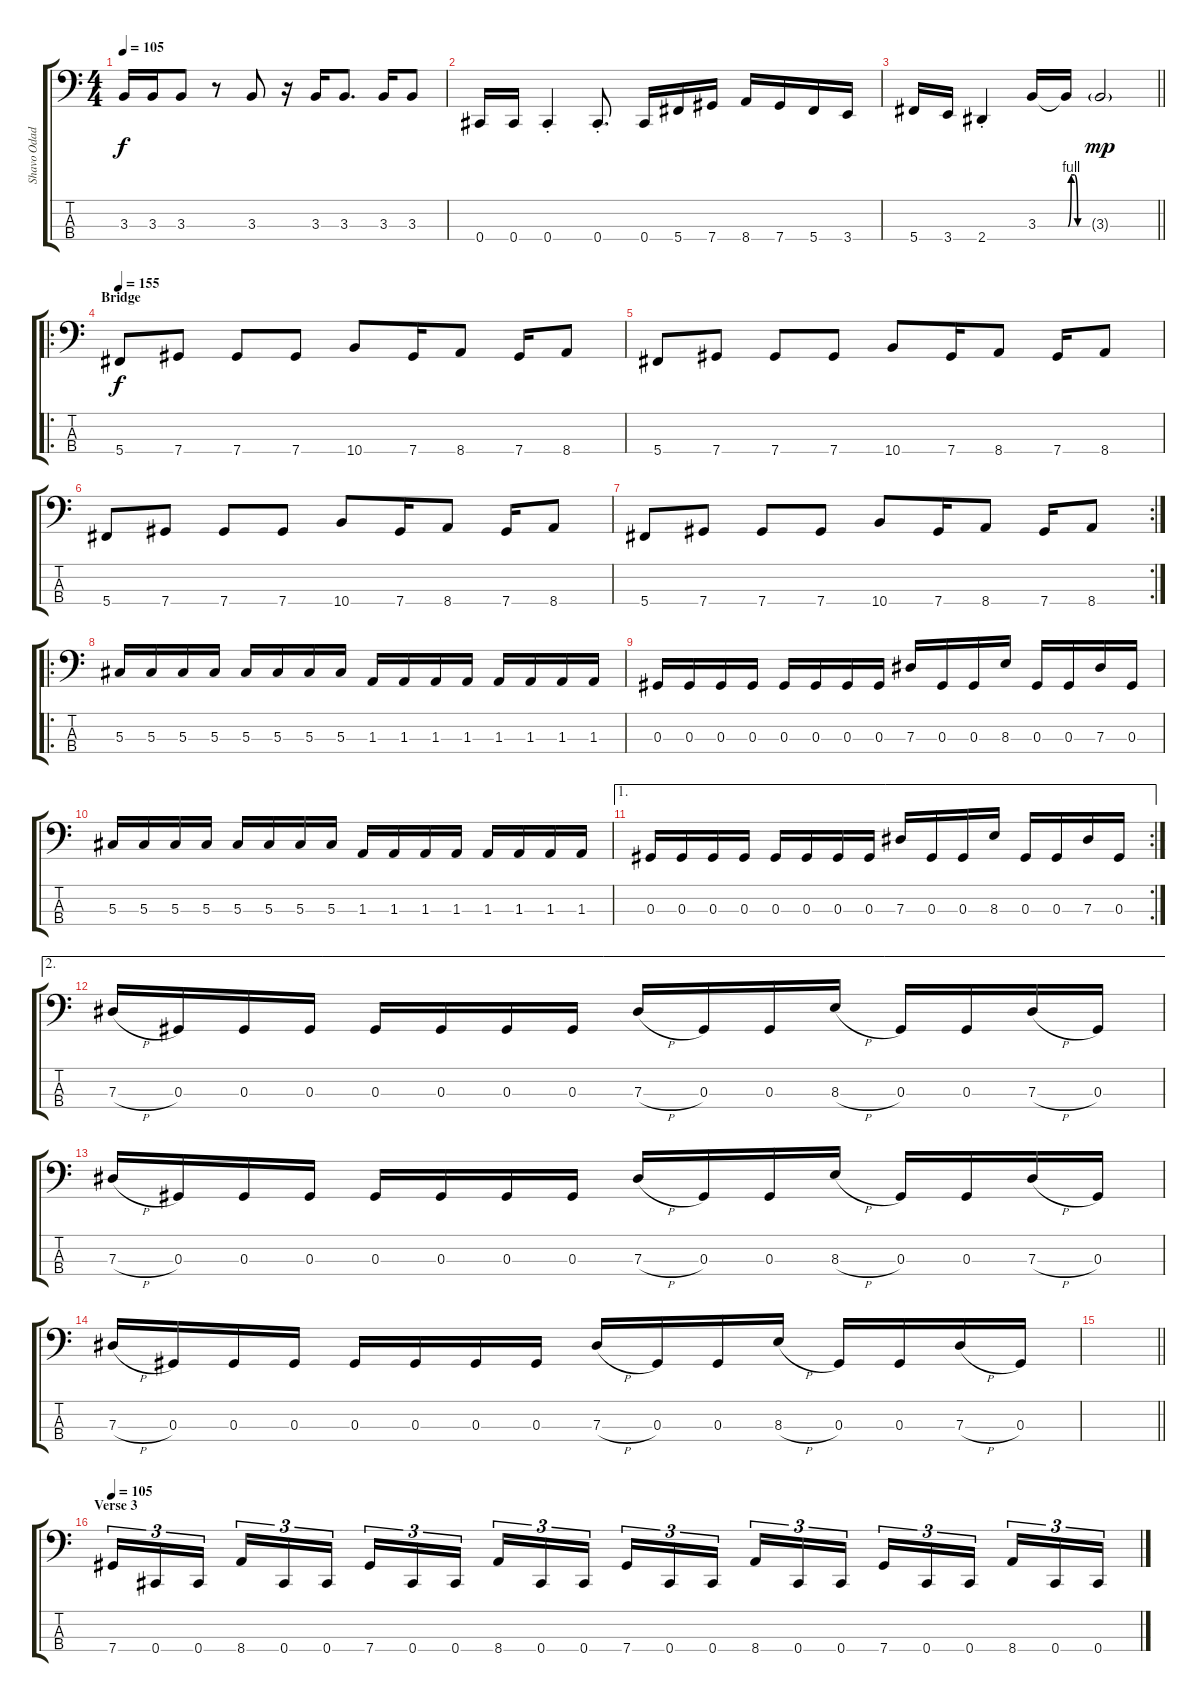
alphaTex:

\track ("Shavo Odadjian" "Shavo Odad") {instrument electricbassfinger}
\staff {score tabs}
\tuning (Gb2 Db2 Ab1 Db1) {hide}
\ts (4 4)
\tempo 105
\clef f4
\ks c
3.3.16{dy f} 3.3.16 3.3.8 r.8 3.3.8 r.16 3.3.16 3.3.8{d} 3.3.16 3.3.8 |
0.4.16 0.4.16 0.4{st}.4 0.4{st}.8{d} 0.4.16 5.4.16 7.4.16 8.4.16 7.4.16 5.4.16 3.4.16 |
\barLineRight lightlight
5.4.16 3.4.16 2.4{st}.4 3.3.16 3.3{be (custom 0 0 10 4 20 4 30 0 60 0) t}.16 3.3{g}.2{dy mp} |
\ro
\section ("" "Bridge")
\tempo 155
5.4.8{dy f} 7.4.8 7.4.8 7.4.8 10.4.8 7.4.16 8.4.8 7.4.16 8.4.8 |
5.4.8 7.4.8 7.4.8 7.4.8 10.4.8 7.4.16 8.4.8 7.4.16 8.4.8 |
5.4.8 7.4.8 7.4.8 7.4.8 10.4.8 7.4.16 8.4.8 7.4.16 8.4.8 |
\rc 2
5.4.8 7.4.8 7.4.8 7.4.8 10.4.8 7.4.16 8.4.8 7.4.16 8.4.8 |
\ro
5.3.16 5.3.16 5.3.16 5.3.16 5.3.16 5.3.16 5.3.16 5.3.16 1.3.16 1.3.16 1.3.16 1.3.16 1.3.16 1.3.16 1.3.16 1.3.16 |
0.3.16 0.3.16 0.3.16 0.3.16 0.3.16 0.3.16 0.3.16 0.3.16 7.3.16 0.3.16 0.3.16 8.3.16 0.3.16 0.3.16 7.3.16 0.3.16 |
5.3.16 5.3.16 5.3.16 5.3.16 5.3.16 5.3.16 5.3.16 5.3.16 1.3.16 1.3.16 1.3.16 1.3.16 1.3.16 1.3.16 1.3.16 1.3.16 |
\ae 1
\rc 2
0.3.16 0.3.16 0.3.16 0.3.16 0.3.16 0.3.16 0.3.16 0.3.16 7.3.16 0.3.16 0.3.16 8.3.16 0.3.16 0.3.16 7.3.16 0.3.16 |
\ae 2
7.3{h}.16 0.3.16 0.3.16 0.3.16 0.3.16 0.3.16 0.3.16 0.3.16 7.3{h}.16 0.3.16 0.3.16 8.3{h}.16 0.3.16 0.3.16 7.3{h}.16 0.3.16 |
7.3{h}.16 0.3.16 0.3.16 0.3.16 0.3.16 0.3.16 0.3.16 0.3.16 7.3{h}.16 0.3.16 0.3.16 8.3{h}.16 0.3.16 0.3.16 7.3{h}.16 0.3.16 |
7.3{h}.16 0.3.16 0.3.16 0.3.16 0.3.16 0.3.16 0.3.16 0.3.16 7.3{h}.16 0.3.16 0.3.16 8.3{h}.16 0.3.16 0.3.16 7.3{h}.16 0.3.16 |
\barLineRight lightlight
|
\section ("" "Verse 3")
\tempo 105
7.4.16{tu (3 2)} 0.4.16{tu (3 2)} 0.4.16{tu (3 2) beam splitsecondary} 8.4.16{tu (3 2)} 0.4.16{tu (3 2)} 0.4.16{tu (3 2)} 7.4.16{tu (3 2)} 0.4.16{tu (3 2)} 0.4.16{tu (3 2) beam splitsecondary} 8.4.16{tu (3 2)} 0.4.16{tu (3 2)} 0.4.16{tu (3 2)} 7.4.16{tu (3 2)} 0.4.16{tu (3 2)} 0.4.16{tu (3 2) beam splitsecondary} 8.4.16{tu (3 2)} 0.4.16{tu (3 2)} 0.4.16{tu (3 2)} 7.4.16{tu (3 2)} 0.4.16{tu (3 2)} 0.4.16{tu (3 2) beam splitsecondary} 8.4.16{tu (3 2)} 0.4.16{tu (3 2)} 0.4.16{tu (3 2)}
